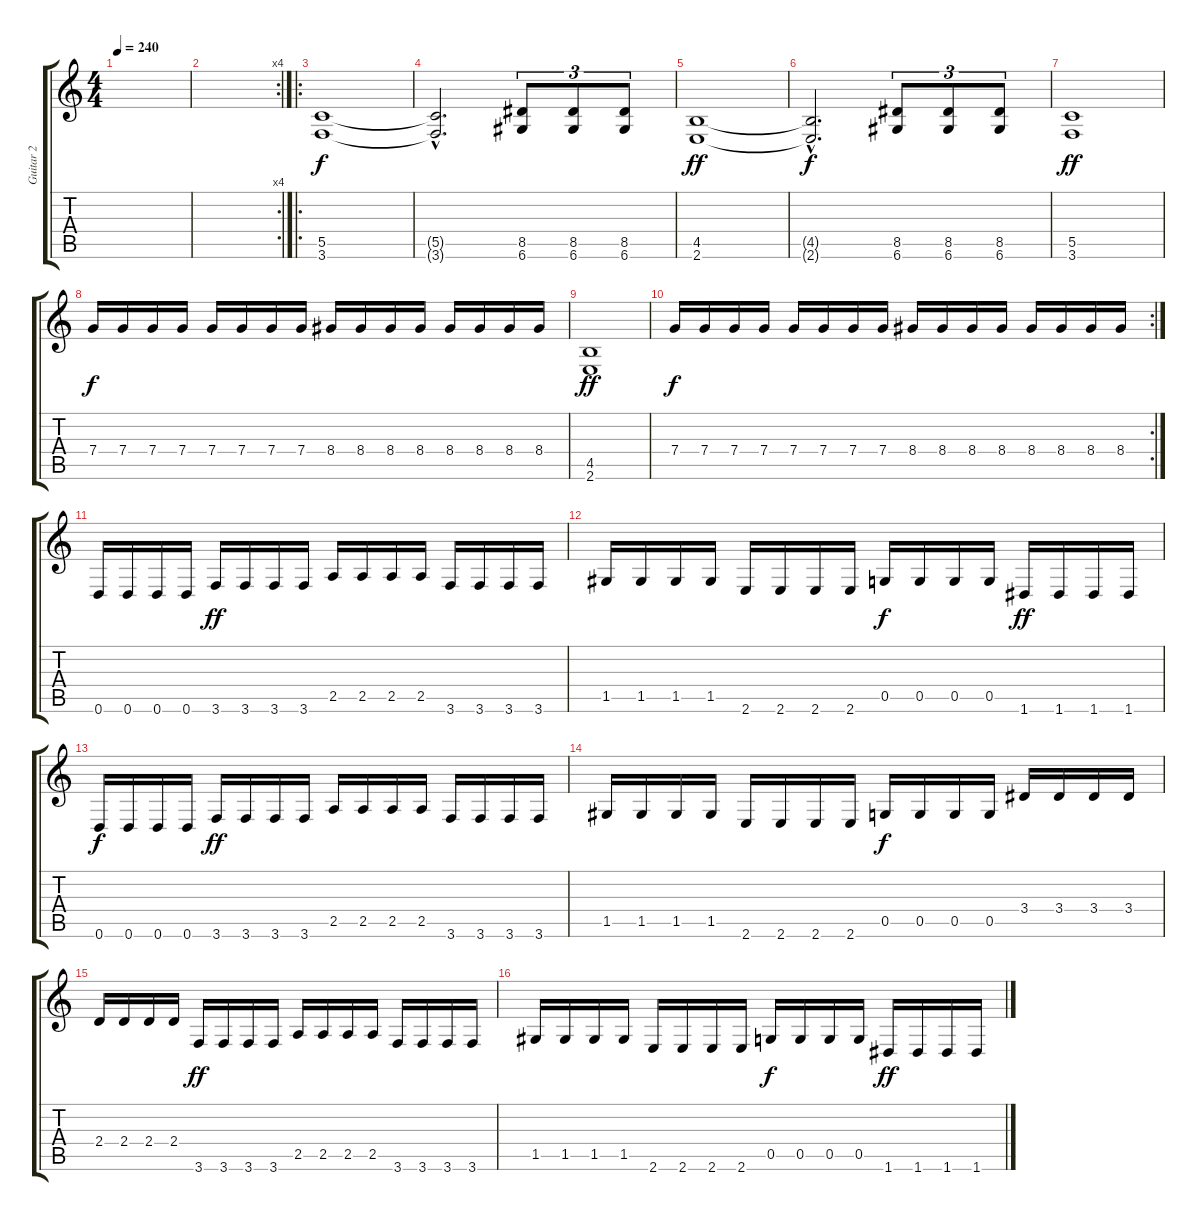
\track ("Guitar 2" "Guitar 2") {instrument distortionguitar}
\staff {score tabs}
\tuning (D4 A3 F3 C3 G2 D2) {hide}
\ts (4 4)
\tempo 240
\clef g2
\ks c
|
\rc 4
|
\ro
(5.5 3.6).1{dy f} |
(5.5{hac t} 3.6{hac t}).2{d} (8.5 6.6).8{tu (3 2)} (8.5 6.6).8{tu (3 2)} (8.5 6.6).8{tu (3 2)} |
(4.5 2.6).1{dy ff} |
(4.5{hac t} 2.6{hac t}).2{d dy f} (8.5 6.6).8{tu (3 2)} (8.5 6.6).8{tu (3 2)} (8.5 6.6).8{tu (3 2)} |
(5.5 3.6).1{dy ff} |
7.4.16{dy f} 7.4.16 7.4.16 7.4.16 7.4.16 7.4.16 7.4.16 7.4.16 8.4.16 8.4.16 8.4.16 8.4.16 8.4.16 8.4.16 8.4.16 8.4.16 |
(4.5 2.6).1{dy ff} |
\rc 2
7.4.16{dy f} 7.4.16 7.4.16 7.4.16 7.4.16 7.4.16 7.4.16 7.4.16 8.4.16 8.4.16 8.4.16 8.4.16 8.4.16 8.4.16 8.4.16 8.4.16 |
0.6.16 0.6.16 0.6.16 0.6.16 3.6.16{dy ff} 3.6.16 3.6.16 3.6.16 2.5.16 2.5.16 2.5.16 2.5.16 3.6.16 3.6.16 3.6.16 3.6.16 |
1.5.16 1.5.16 1.5.16 1.5.16 2.6.16 2.6.16 2.6.16 2.6.16 0.5.16{dy f} 0.5.16 0.5.16 0.5.16 1.6.16{dy ff} 1.6.16 1.6.16 1.6.16 |
0.6.16{dy f} 0.6.16 0.6.16 0.6.16 3.6.16{dy ff} 3.6.16 3.6.16 3.6.16 2.5.16 2.5.16 2.5.16 2.5.16 3.6.16 3.6.16 3.6.16 3.6.16 |
1.5.16 1.5.16 1.5.16 1.5.16 2.6.16 2.6.16 2.6.16 2.6.16 0.5.16{dy f} 0.5.16 0.5.16 0.5.16 3.4.16 3.4.16 3.4.16 3.4.16 |
2.4.16 2.4.16 2.4.16 2.4.16 3.6.16{dy ff} 3.6.16 3.6.16 3.6.16 2.5.16 2.5.16 2.5.16 2.5.16 3.6.16 3.6.16 3.6.16 3.6.16 |
1.5.16 1.5.16 1.5.16 1.5.16 2.6.16 2.6.16 2.6.16 2.6.16 0.5.16{dy f} 0.5.16 0.5.16 0.5.16 1.6.16{dy ff} 1.6.16 1.6.16 1.6.16
